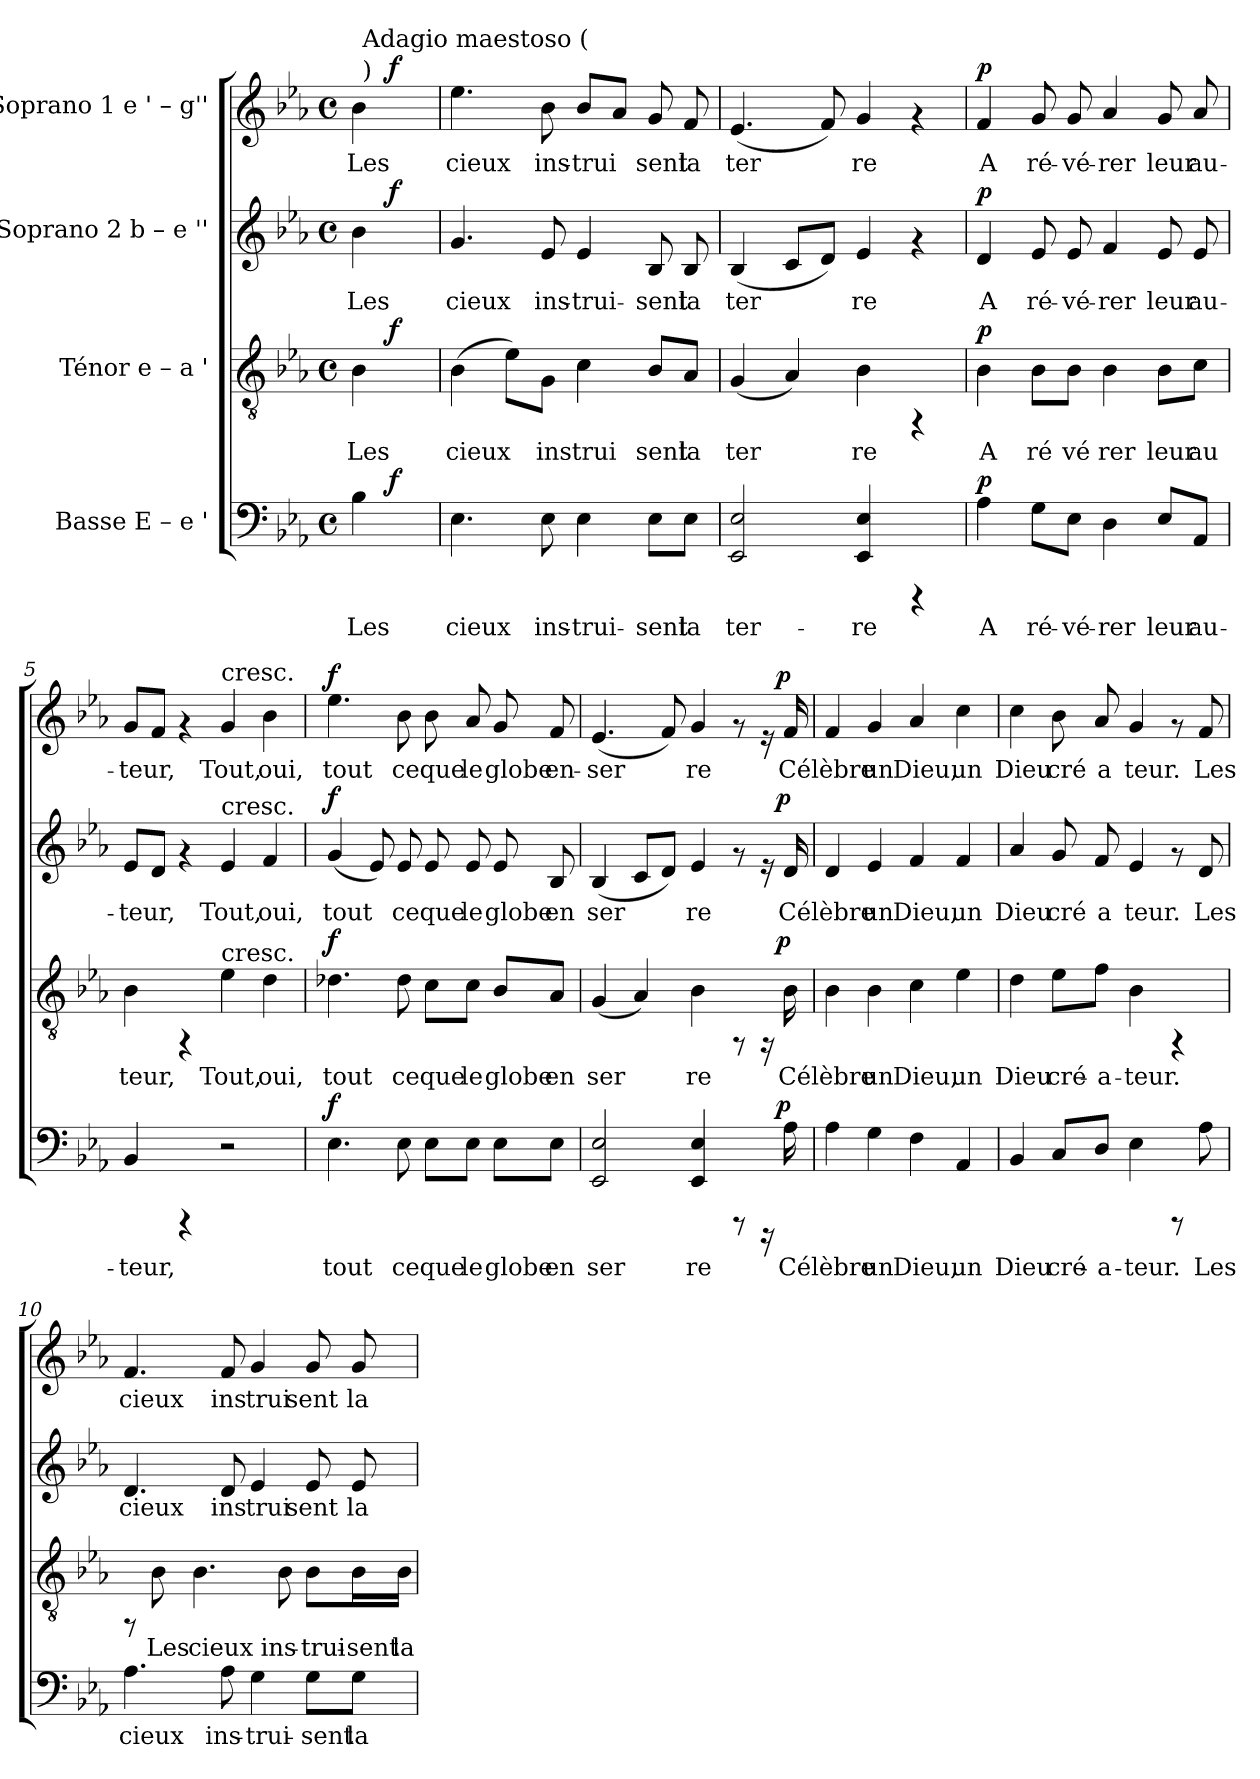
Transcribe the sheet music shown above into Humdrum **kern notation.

**kern	**text	**dynam	**kern	**text	**dynam	**kern	**text	**dynam	**kern	**text	**dynam
*part4	*part4	*part4	*part3	*part3	*part3	*part2	*part2	*part2	*part1	*part1	*part1
*staff4	*staff4	*staff4	*staff3	*staff3	*staff3	*staff2	*staff2	*staff2	*staff1	*staff1	*staff1
*I"Basse  E – e '	*	*	*I"Ténor  e – a '	*	*	*I"Soprano 2  b – e ''	*	*	*I"Soprano 1  e ' – g''	*	*
!!LO:PB:g=z
*stria5	*	*	*stria5	*	*	*stria5	*	*	*stria5	*	*
*clefF4	*	*	*clefGv2	*	*	*clefG2	*	*	*clefG2	*	*
*k[b-e-a-]	*	*	*k[b-e-a-]	*	*	*k[b-e-a-]	*	*	*k[b-e-a-]	*	*
*E-:	*	*	*E-:	*	*	*E-:	*	*	*E-:	*	*
*M4/4	*	*	*M4/4	*	*	*M4/4	*	*	*M4/4	*	*
*met(c)	*	*	*met(c)	*	*	*met(c)	*	*	*met(c)	*	*
=1	=1	=1	=1	=1	=1	=1	=1	=1	=1	=1	=1
!	!LO:LY:b:cj	!	!	!LO:LY:b:cj	!	!	!LO:LY:b:cj	!	!	!LO:LY:b:cj	!
*^	*	*	*^	*	*	*^	*	*	*^	*	*
*	*	*	*	*	*	*	*	*	*	*	*	*	*^	*	*
4B-\	16.ryy	Les	.	4B-\	16.ryy	Les	.	4b-\	16.ryy	Les	.	4b-\	16.ryy	64ryy	Les	.
*	*	*	*	*	*	*	*	*	*	*	*	*MM40	*	*	*	*
!	!	!	!	!	!	!	!	!	!	!	!	!	!	!LO:TX:a:t=Adagio maestoso (	!	!
!	!	!	!	!	!	!	!	!	!	!	!	!	!	!LO:TX:a:t=)	!	!
.	.	.	.	.	.	.	.	.	.	.	.	.	.	8...ryy	.	.
!	!	!	!LO:DY:a	!	!	!	!LO:DY:a	!	!	!	!LO:DY:a	!	!	!	!	!LO:DY:a
.	8ryy	.	f	.	8ryy	.	f	.	8ryy	.	f	.	8ryy	.	.	f
.	32ryy	.	.	.	32ryy	.	.	.	32ryy	.	.	.	32ryy	.	.	.
=2	=2	=2	=2	=2	=2	=2	=2	=2	=2	=2	=2	=2	=2	=2	=2	=2
!	!	!LO:LY:b:cj	!	!	!	!LO:LY:b:cj	!	!	!	!LO:LY:b:cj	!	!	!	!	!LO:LY:b:cj	!
*v	*v	*	*	*	*	*	*	*v	*v	*	*	*v	*v	*v	*	*
*	*	*	*v	*v	*	*	*	*	*	*	*	*
4.E-\	cieux	.	(>4B-\	cieux	.	4.g/	cieux	.	4.ee-\	cieux	.
!	!	!	!	!LO:LY:b:cj	!	!	!	!	!	!	!
.	.	.	8e-\L)	.	.	.	.	.	.	.	.
!	!LO:LY:b:cj	!	!	!LO:LY:b:cj	!	!	!LO:LY:b:cj	!	!	!LO:LY:b:cj	!
8E-\	ins-	.	8G\J	ins	.	8e-/	ins-	.	8b-\	ins-	.
!	!LO:LY:b:cj	!	!	!LO:LY:b:cj	!	!	!LO:LY:b:cj	!	!	!LO:LY:b:cj	!
4E-\	-trui-	.	4c\	trui	.	4e-/	-trui-	.	8b-/L	-trui-	.
!	!	!	!	!	!	!	!	!	!	!LO:LY:b:cj	!
.	.	.	.	.	.	.	.	.	8a-/J	--	.
!	!LO:LY:b:cj	!	!	!LO:LY:b:cj	!	!	!LO:LY:b:cj	!	!	!LO:LY:b:cj	!
8E-\L	-sent	.	8B-/L	sent	.	8B-/	-sent	.	8g/	-sent	.
!	!LO:LY:b:cj	!	!	!LO:LY:b:cj	!	!	!LO:LY:b:cj	!	!	!LO:LY:b:cj	!
8E-\J	la	.	8A-/J	la	.	8B-/	la	.	8f/	la	.
=3	=3	=3	=3	=3	=3	=3	=3	=3	=3	=3	=3
!	!LO:LY:b:cj	!	!	!LO:LY:b:cj	!	!	!LO:LY:b:cj	!	!	!LO:LY:b:cj	!
2E-/ 2EE-/	ter-	.	(<4G/	ter	.	(<4B-/	ter-	.	(<4.e-/	ter-	.
!	!	!	!	!LO:LY:b:cj	!	!	!LO:LY:b:cj	!	!	!	!
.	.	.	4A-/)	.	.	8c/L	--	.	.	.	.
!	!	!	!	!	!	!	!LO:LY:b:cj	!	!	!LO:LY:b:cj	!
.	.	.	.	.	.	8d/J)	--	.	8f/)	--	.
!	!LO:LY:b:cj	!	!	!LO:LY:b:cj	!	!	!LO:LY:b:cj	!	!	!LO:LY:b:cj	!
4E-/ 4EE-/	-re	.	4B-\	re	.	4e-/	-re	.	4g/	-re	.
4rCCC	.	.	4rFF	.	.	4rf	.	.	4rf	.	.
=4	=4	=4	=4	=4	=4	=4	=4	=4	=4	=4	=4
!	!LO:LY:b:cj	!LO:DY:a	!	!LO:LY:b:cj	!LO:DY:a	!	!LO:LY:b:cj	!LO:DY:a	!	!LO:LY:b:cj	!LO:DY:a
4A-\	A	p	4B-\	A	p	4d/	A	p	4f/	A	p
!	!LO:LY:b:cj	!	!	!LO:LY:b:cj	!	!	!LO:LY:b:cj	!	!	!LO:LY:b:cj	!
8G\L	ré-	.	8B-\L	ré	.	8e-/	ré-	.	8g/	ré-	.
!	!LO:LY:b:cj	!	!	!LO:LY:b:cj	!	!	!LO:LY:b:cj	!	!	!LO:LY:b:cj	!
8E-\J	-vé-	.	8B-\J	vé	.	8e-/	-vé-	.	8g/	-vé-	.
!	!LO:LY:b:cj	!	!	!LO:LY:b:cj	!	!	!LO:LY:b:cj	!	!	!LO:LY:b:cj	!
4D\	-rer	.	4B-\	rer	.	4f/	-rer	.	4a-/	-rer	.
!	!LO:LY:b:cj	!	!	!LO:LY:b:cj	!	!	!LO:LY:b:cj	!	!	!LO:LY:b:cj	!
8E-/L	leur	.	8B-\L	leur	.	8e-/	leur	.	8g/	leur	.
!	!LO:LY:b:cj	!	!	!LO:LY:b:cj	!	!	!LO:LY:b:cj	!	!	!LO:LY:b:cj	!
8AA-/J	au-	.	8c\J	au	.	8e-/	au-	.	8a-/	au-	.
!!LO:LB:g=z
=5	=5	=5	=5	=5	=5	=5	=5	=5	=5	=5	=5
!	!LO:LY:b:cj	!	!	!LO:LY:b:cj	!	!	!LO:LY:b:cj	!	!	!LO:LY:b:cj	!
4BB-/	-teur,	.	4B-\	teur,	.	8e-/L	-teur,	.	8g/L	-teur,	.
!	!	!	!	!	!	!	!LO:LY:b:cj	!	!	!LO:LY:b:cj	!
.	.	.	.	.	.	8d/J	.	.	8f/J	.	.
4rCCC	.	.	4rFF	.	.	4rf	.	.	4rf	.	.
!	!	!	!	!	!	!	!	!	!LO:TX:a:t=cresc.	!	!
!	!	!	!	!	!	!LO:TX:a:t=cresc.	!	!	!	!	!
!	!	!	!LO:TX:a:t=cresc.	!	!	!	!	!	!	!	!
!	!	!	!	!LO:LY:b:cj	!	!	!LO:LY:b:cj	!	!	!LO:LY:b:cj	!
2r	.	.	4e-\	Tout,	.	4e-/	Tout,	.	4g/	Tout,	.
!	!	!	!	!LO:LY:b:cj	!	!	!LO:LY:b:cj	!	!	!LO:LY:b:cj	!
.	.	.	4d\	oui,	.	4f/	oui,	.	4b-\	oui,	.
=6	=6	=6	=6	=6	=6	=6	=6	=6	=6	=6	=6
!	!LO:LY:b:cj	!LO:DY:a	!	!LO:LY:b:cj	!LO:DY:a	!	!LO:LY:b:cj	!LO:DY:a	!	!LO:LY:b:cj	!LO:DY:a
4.E-\	tout	f	4.d-X\	tout	f	(<4g/	tout	f	4.ee-\	tout	f
!	!	!	!	!	!	!	!LO:LY:b:cj	!	!	!	!
.	.	.	.	.	.	8e-/)	.	.	.	.	.
!	!LO:LY:b:cj	!	!	!LO:LY:b:cj	!	!	!LO:LY:b:cj	!	!	!LO:LY:b:cj	!
8E-\	ce	.	8d-\	ce	.	8e-/	ce	.	8b-\	ce	.
!	!LO:LY:b:cj	!	!	!LO:LY:b:cj	!	!	!LO:LY:b:cj	!	!	!LO:LY:b:cj	!
8E-\L	que	.	8c\L	que	.	8e-/	que	.	8b-\	que	.
!	!LO:LY:b:cj	!	!	!LO:LY:b:cj	!	!	!LO:LY:b:cj	!	!	!LO:LY:b:cj	!
8E-\J	le	.	8c\J	le	.	8e-/	le	.	8a-/	le	.
!	!LO:LY:b:cj	!	!	!LO:LY:b:cj	!	!	!LO:LY:b:cj	!	!	!LO:LY:b:cj	!
8E-\L	globe	.	8B-/L	globe	.	8e-/	globe	.	8g/	globe	.
!	!LO:LY:b:cj	!	!	!LO:LY:b:cj	!	!	!LO:LY:b:cj	!	!	!LO:LY:b:cj	!
8E-\J	en	.	8A-/J	en	.	8B-/	en	.	8f/	en-	.
=7	=7	=7	=7	=7	=7	=7	=7	=7	=7	=7	=7
!	!LO:LY:b:cj	!	!	!LO:LY:b:cj	!	!	!LO:LY:b:cj	!	!	!LO:LY:b:cj	!
*^	*	*	*^	*	*	*^	*	*	*^	*	*
2E-/ 2EE-/	2ryy	ser	.	(<4G/	2ryy	ser	.	(<4B-/	2ryy	ser	.	(<4.e-/	2ryy	-ser-	.
!	!	!	!	!	!	!LO:LY:b:cj	!	!	!	!LO:LY:b:cj	!	!	!	!	!
.	.	.	.	4A-/)	.	.	.	8c/L	.	.	.	.	.	.	.
!	!	!	!	!	!	!	!	!	!	!LO:LY:b:cj	!	!	!	!LO:LY:b:cj	!
.	.	.	.	.	.	.	.	8d/J)	.	.	.	8f/)	.	--	.
!	!	!LO:LY:b:cj	!	!	!	!LO:LY:b:cj	!	!	!	!LO:LY:b:cj	!	!	!	!LO:LY:b:cj	!
4E-/ 4EE-/	4ryy	re	.	4B-\	4ryy	re	.	4e-/	4ryy	re	.	4g/	4ryy	-re	.
8rCCC	8ryy	.	.	8rFF	8ryy	.	.	8rf	8ryy	.	.	8rf	8ryy	.	.
16rBBBB	32.ryy	.	.	16rEE	32.ryy	.	.	16re	32.ryy	.	.	16re	32.ryy	.	.
!	!	!	!LO:DY:a	!	!	!	!LO:DY:a	!	!	!	!LO:DY:a	!	!	!	!LO:DY:a
.	16ryy	.	p	.	16ryy	.	p	.	16ryy	.	p	.	16ryy	.	p
!	!	!LO:LY:b:cj	!	!	!	!LO:LY:b:cj	!	!	!	!LO:LY:b:cj	!	!	!	!LO:LY:b:cj	!
16A-\	.	Célèbre	.	16B-\	.	Célèbre	.	16d/	.	Célèbre	.	16f/	.	Célèbre	.
.	64ryy	.	.	.	64ryy	.	.	.	64ryy	.	.	.	64ryy	.	.
=8	=8	=8	=8	=8	=8	=8	=8	=8	=8	=8	=8	=8	=8	=8	=8
!	!	!LO:LY:b:cj	!	!	!	!LO:LY:b:cj	!	!	!	!LO:LY:b:cj	!	!	!	!LO:LY:b:cj	!
*v	*v	*	*	*	*	*	*	*v	*v	*	*	*v	*v	*	*
*	*	*	*v	*v	*	*	*	*	*	*	*	*
4A-\	.	.	4B-\	.	.	4d/	.	.	4f/	.	.
!	!LO:LY:b:cj	!	!	!LO:LY:b:cj	!	!	!LO:LY:b:cj	!	!	!LO:LY:b:cj	!
4G\	un	.	4B-\	un	.	4e-/	un	.	4g/	un	.
!	!LO:LY:b:cj	!	!	!LO:LY:b:cj	!	!	!LO:LY:b:cj	!	!	!LO:LY:b:cj	!
4F\	Dieu,	.	4c\	Dieu,	.	4f/	Dieu,	.	4a-/	Dieu,	.
!	!LO:LY:b:cj	!	!	!LO:LY:b:cj	!	!	!LO:LY:b:cj	!	!	!LO:LY:b:cj	!
4AA-/	un	.	4e-\	un	.	4f/	un	.	4cc\	un	.
!!LO:LB:g=z
=9	=9	=9	=9	=9	=9	=9	=9	=9	=9	=9	=9
!	!LO:LY:b:cj	!	!	!LO:LY:b:cj	!	!	!LO:LY:b:cj	!	!	!LO:LY:b:cj	!
4BB-/	Dieu	.	4d\	Dieu	.	4a-/	Dieu	.	4cc\	Dieu	.
!	!LO:LY:b:cj	!	!	!LO:LY:b:cj	!	!	!LO:LY:b:cj	!	!	!LO:LY:b:cj	!
8C/L	cré-	.	8e-\L	cré-	.	8g/	cré	.	8b-\	cré	.
!	!LO:LY:b:cj	!	!	!LO:LY:b:cj	!	!	!LO:LY:b:cj	!	!	!LO:LY:b:cj	!
8D/J	-a-	.	8f\J	-a-	.	8f/	a	.	8a-/	a	.
!	!LO:LY:b:cj	!	!	!LO:LY:b:cj	!	!	!LO:LY:b:cj	!	!	!LO:LY:b:cj	!
4E-\	-teur.	.	4B-\	-teur.	.	4e-/	teur.	.	4g/	teur.	.
8rCCC	.	.	4rFF	.	.	8rf	.	.	8rf	.	.
!	!LO:LY:b:cj	!	!	!	!	!	!LO:LY:b:cj	!	!	!LO:LY:b:cj	!
8A-\	Les	.	.	.	.	8d/	Les	.	8f/	Les	.
=10	=10	=10	=10	=10	=10	=10	=10	=10	=10	=10	=10
!	!LO:LY:b:cj	!	!	!	!	!	!LO:LY:b:cj	!	!	!LO:LY:b:cj	!
4.A-\	cieux	.	8rFF	.	.	4.d/	cieux	.	4.f/	cieux	.
!	!	!	!	!LO:LY:b:cj	!	!	!	!	!	!	!
.	.	.	8B-\	Les	.	.	.	.	.	.	.
!	!	!	!	!LO:LY:b:cj	!	!	!	!	!	!	!
.	.	.	4.B-\	cieux	.	.	.	.	.	.	.
!	!LO:LY:b:cj	!	!	!	!	!	!LO:LY:b:cj	!	!	!LO:LY:b:cj	!
8A-\	ins-	.	.	.	.	8d/	ins	.	8f/	ins	.
!	!LO:LY:b:cj	!	!	!	!	!	!LO:LY:b:cj	!	!	!LO:LY:b:cj	!
4G\	-trui-	.	.	.	.	4e-/	trui	.	4g/	trui	.
!	!	!	!	!LO:LY:b:cj	!	!	!	!	!	!	!
.	.	.	8B-\	ins-	.	.	.	.	.	.	.
!	!LO:LY:b:cj	!	!	!LO:LY:b:cj	!	!	!LO:LY:b:cj	!	!	!LO:LY:b:cj	!
8G\L	-sent	.	8B-\L	-trui-	.	8e-/	sent	.	8g/	sent	.
!	!LO:LY:b:cj	!	!	!LO:LY:b:cj	!	!	!LO:LY:b:cj	!	!	!LO:LY:b:cj	!
8G\J	la	.	16B-\L	-sent	.	8e-/	la	.	8g/	la	.
!	!	!	!	!LO:LY:b:cj	!	!	!	!	!	!	!
.	.	.	16B-\JJ	la	.	.	.	.	.	.	.
=	=	=	=	=	=	=	=	=	=	=	=
*-	*-	*-	*-	*-	*-	*-	*-	*-	*-	*-	*-
